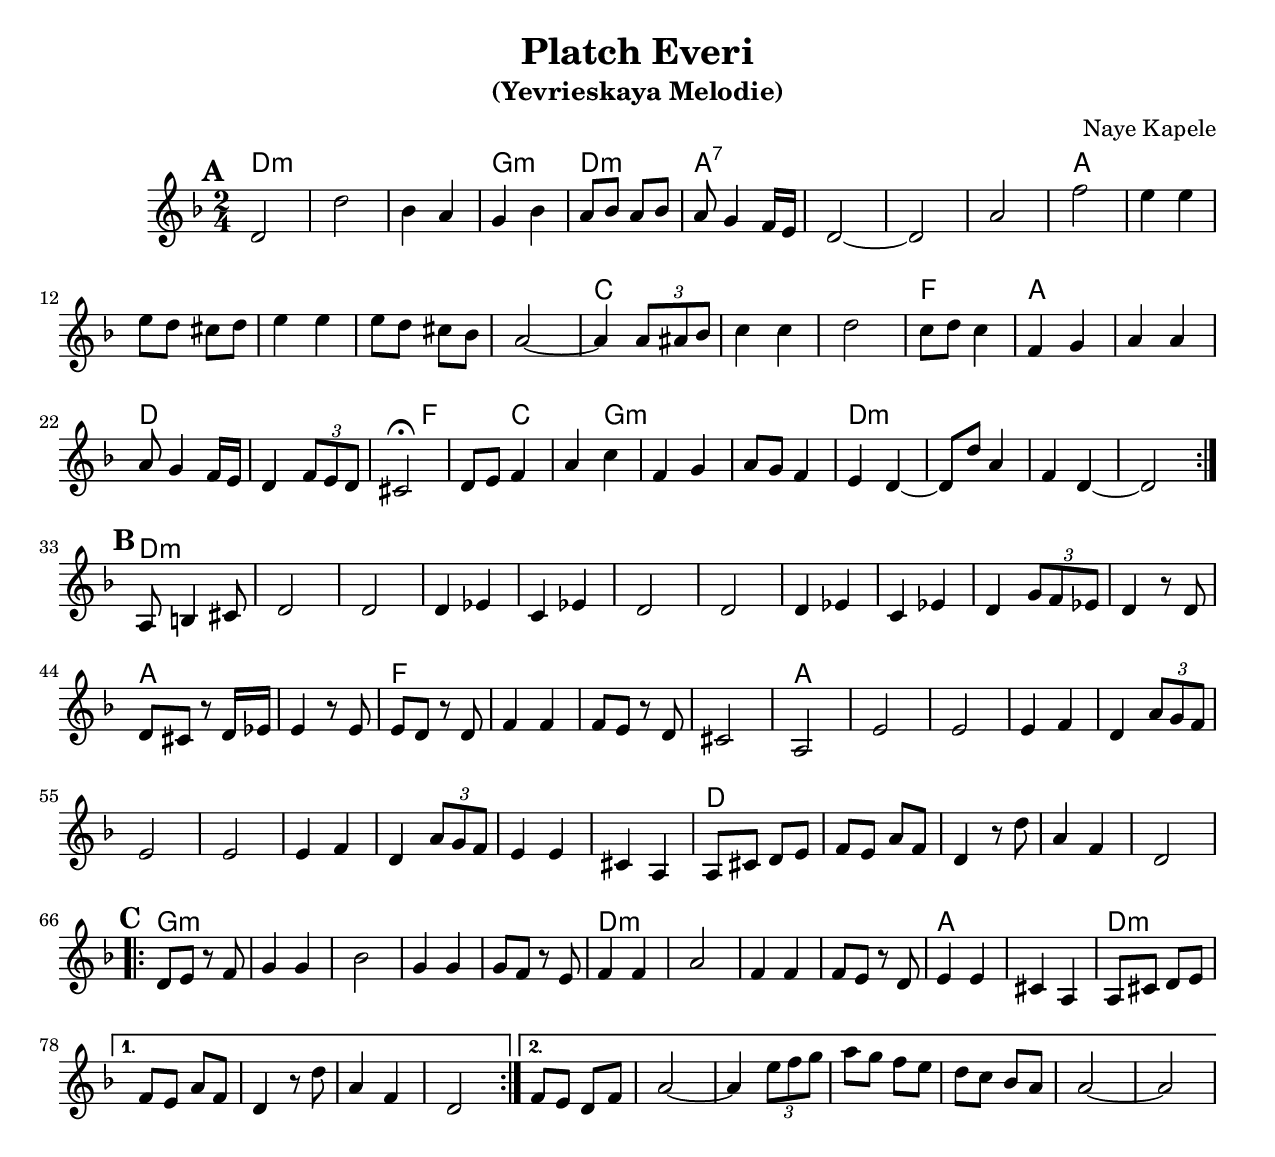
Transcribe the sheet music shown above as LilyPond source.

\version "2.16.0"

\paper{
  %print-all-headers = ##t
  #(set-paper-size "letter")
}
\header{
  title= "Platch Everi"
  subtitle="(Yevrieskaya Melodie)"
  composer= "Naye Kapele"
  %arranger= "H. Sweet"
}   


melody = \relative c' 
{
  \clef treble
  \key d \minor
  \time 2/4
  
  
  %introduction
  
 % {d4 d d2 d4 d d2}
  
  % A section, 1 repeat
  \repeat volta 2{
  \mark \default
    d2 d' 
    bes4 a g bes
    a8 bes a bes | a g4 f16 e
    d2 ~ d 
    a' f' 
    e4 e
    e8 d cis d
    e4 e
    e8 d cis bes
    a2  ~ a4 \times 2/3 {a8 ais bes} 
    c4 c | d2
    c8 d c4 
    f, g 
    a a 
    a8 g4 f16 e 
    d4 \times 2/3 {f8 e d} 
    cis2\fermata
    d8 e f4 
    a c 
    f, g 
    a8 g f4 
    e  d ~ d8 d' a4 
    f d ~ d2
  }        
  % B section, no repeat
  \break
  \mark \default
  {
    %\bar "||"
    a8 b4 cis 8 
    d2 d 
    d4 ees c ees 
    d2 d
    d4 ees c ees  
    d4 \times 2/3 {g8 f ees} 
    d4 r8 d8 d cis r d16 ees
    e4 r8 e8 e d r d f4 f f8 e r d cis2 a
    e' e e4 f d4 \times 2/3 {a'8 g f}
    e2 e e4 f d \times 2/3 {a'8  g f}
    e4 e cis a
    a8 cis d e 
    f e a f 
    d 4 r8 d' a4 f d2
  }	
  %C sectio
  \break
  \repeat volta 2{
    \mark \default
    d8 e r f 
    g4 g 
    bes2
    g4 g 
    g8 f r e
    f4 f 
    a2
    f4 f 
    f8 e r d
    e4 e 
    cis a
    a8 cis d e 
    
  }	
  \alternative {
    {f8 e a f d4 r8 d' a4  f d2}
    {f8 e d f a2 ~ 
     a4 \times 2/3{e'8 f g}|
     a8 g f e
     d8 c bes a
     a2~
     a2
    }
       
  }

}

harmonies = \chordmode {
  %A section
  d2*3:m 
  %r2 * 6
  g2:m 
  d2:m
  a2*4:7
  %r2 * 5
  a2*6
  %r2 * 5
  c2*3
  %r1 
  f2
  a2*2 % r2
  d4*5 % r2
  f4*2
  %r4 
  c4*2
  %r4
  g4*5:m
  %r1
  d2*4:m
  %B section
  %r1 
  d2*11:m
  %r2 * 10
  a2*2
  %r2  
  f2*4
  %r2 * 3
  a2*11
  %r2 * 10
  d2*5
  % C section	
  %r2 * 4
  g2*5:m
  %r2 * 4 
  d2*4:m
  %r2 * 3
  a2*2 
  %r2 
  d2*4:m
  %r2 * 3
  d2:m
}

\score {
  <<
    \new ChordNames {
      \set chordChanges = ##t
      \harmonies
    }
    \new Staff \melody
  >>
  
  \layout{ }
  \midi { }
}
